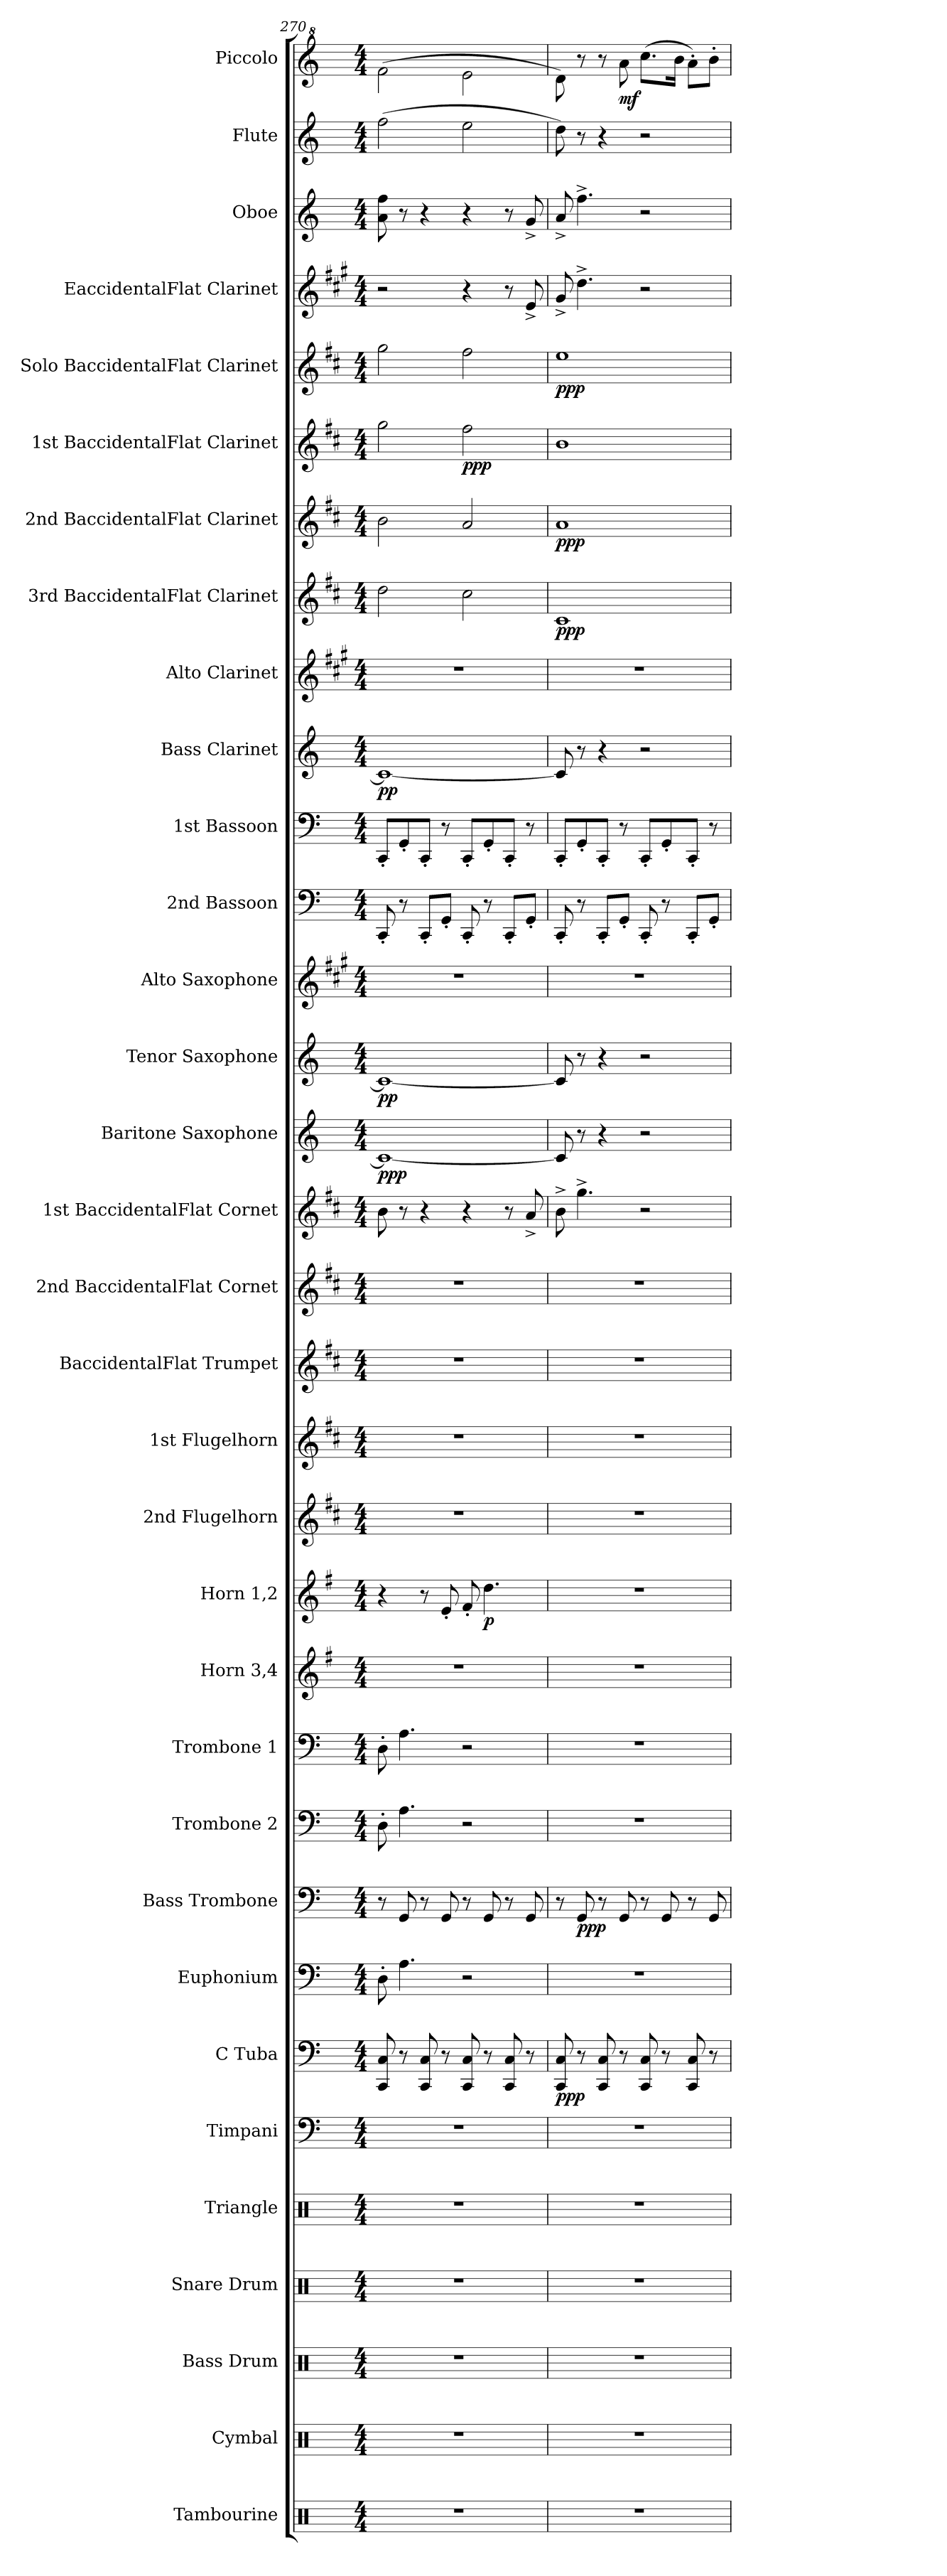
**kern	**kern	**kern	**kern	**kern	**kern	**kern	**dynam	**kern	**kern	**dynam	**kern	**kern	**kern	**kern	**dynam	**kern	**kern	**kern	**kern	**kern	**kern	**dynam	**kern	**dynam	**kern	**kern	**kern	**kern	**dynam	**kern	**kern	**dynam	**kern	**dynam	**kern	**dynam	**kern	**dynam	**kern	**kern	**kern	**kern	**dynam
*part33	*part32	*part31	*part30	*part29	*part28	*part27	*part27	*part26	*part25	*part25	*part24	*part23	*part22	*part21	*part21	*part20	*part19	*part18	*part17	*part16	*part15	*part15	*part14	*part14	*part13	*part12	*part11	*part10	*part10	*part9	*part8	*part8	*part7	*part7	*part6	*part6	*part5	*part5	*part4	*part3	*part2	*part1	*part1
*staff33	*staff32	*staff31	*staff30	*staff29	*staff28	*staff27	*staff27	*staff26	*staff25	*staff25	*staff24	*staff23	*staff22	*staff21	*staff21	*staff20	*staff19	*staff18	*staff17	*staff16	*staff15	*staff15	*staff14	*staff14	*staff13	*staff12	*staff11	*staff10	*staff10	*staff9	*staff8	*staff8	*staff7	*staff7	*staff6	*staff6	*staff5	*staff5	*staff4	*staff3	*staff2	*staff1	*staff1
*I"Tambourine	*I"Cymbal	*I"Bass Drum	*I"Snare Drum	*I"Triangle	*I"Timpani	*I"C Tuba	*	*I"Euphonium	*I"Bass Trombone	*	*I"Trombone 2	*I"Trombone 1	*I"Horn 3,4	*I"Horn 1,2	*	*I"2nd Flugelhorn	*I"1st Flugelhorn	*I"BaccidentalFlat Trumpet	*I"2nd BaccidentalFlat Cornet	*I"1st BaccidentalFlat Cornet	*I"Baritone Saxophone	*	*I"Tenor Saxophone	*	*I"Alto Saxophone	*I"2nd Bassoon	*I"1st Bassoon	*I"Bass Clarinet	*	*I"Alto Clarinet	*I"3rd BaccidentalFlat Clarinet	*	*I"2nd BaccidentalFlat Clarinet	*	*I"1st BaccidentalFlat Clarinet	*	*I"Solo BaccidentalFlat Clarinet	*	*I"EaccidentalFlat Clarinet	*I"Oboe	*I"Flute	*I"Piccolo	*
*I'Tamb.	*I'Cym.	*I'B. Dr.	*I'Sn. Dr.	*I'Trgl.	*I'Timp.	*I'C Tu.	*	*I'Eu.	*I'B. Trb.	*	*I'Trb. 2	*I'Trb. 1	*I'Hn. 3,4	*I'Hn. 1,2	*	*I'2nd Flghn.	*I'1st Flghn.	*I'BaccidentalFlat Tpt.	*I'2nd BaccidentalFlat Cnt.	*I'1st BaccidentalFlat Cnt.	*I'Bar. Sax.	*	*I'T. Sax.	*	*I'A. Sax.	*I'2nd Bsn.	*I'1st Bsn.	*I'B. Cl.	*	*I'A. Cl.	*I'3rd BaccidentalFlat Cl.	*	*I'2nd BaccidentalFlat Cl.	*	*I'1st BaccidentalFlat Cl.	*	*I'Solo BaccidentalFlat Cl.	*	*I'EaccidentalFlat Cl.	*I'Ob.	*I'Fl.	*I'Picc.	*
*clefX	*clefX	*clefX	*clefX	*clefX	*clefF4	*clefF4	*	*clefF4	*clefF4	*	*clefF4	*clefF4	*clefG2	*clefG2	*	*clefG2	*clefG2	*clefG2	*clefG2	*clefG2	*clefG2	*	*clefG2	*	*clefG2	*clefF4	*clefF4	*clefG2	*	*clefG2	*clefG2	*	*clefG2	*	*clefG2	*	*clefG2	*	*clefG2	*clefG2	*clefG2	*clefG^2	*
*	*	*	*	*	*	*	*	*	*	*	*	*	*ITrd4c7	*ITrd4c7	*	*ITrd1c2	*ITrd1c2	*ITrd1c2	*ITrd1c2	*ITrd1c2	*ITrd12c21	*	*ITrd8c14	*	*ITrd5c9	*	*	*ITrd8c14	*	*ITrd5c9	*ITrd1c2	*	*ITrd1c2	*	*ITrd1c2	*	*ITrd1c2	*	*ITrd-2c-3	*	*	*ITrd-7c-12	*
*k[]	*k[]	*k[]	*k[]	*k[]	*k[]	*k[]	*	*k[]	*k[]	*	*k[]	*k[]	*k[]	*k[]	*	*k[]	*k[]	*k[]	*k[]	*k[]	*k[]	*	*k[]	*	*k[]	*k[]	*k[]	*k[]	*	*k[]	*k[]	*	*k[]	*	*k[]	*	*k[]	*	*k[]	*k[]	*k[]	*k[]	*
*M4/4	*M4/4	*M4/4	*M4/4	*M4/4	*M4/4	*M4/4	*	*M4/4	*M4/4	*	*M4/4	*M4/4	*M4/4	*M4/4	*	*M4/4	*M4/4	*M4/4	*M4/4	*M4/4	*M4/4	*	*M4/4	*	*M4/4	*M4/4	*M4/4	*M4/4	*	*M4/4	*M4/4	*	*M4/4	*	*M4/4	*	*M4/4	*	*M4/4	*M4/4	*M4/4	*M4/4	*
=270	=270	=270	=270	=270	=270	=270	=270	=270	=270	=270	=270	=270	=270	=270	=270	=270	=270	=270	=270	=270	=270	=270	=270	=270	=270	=270	=270	=270	=270	=270	=270	=270	=270	=270	=270	=270	=270	=270	=270	=270	=270	=270	=270
!	!	!	!	!	!	!	!	!	!	!	!	!	!	!	!	!	!	!	!	!	!	!LO:DY:b	!	!LO:DY:b	!	!	!	!	!LO:DY:b	!	!	!	!	!	!	!	!	!	!	!	!	!	!
1r	1r	1r	1r	1r	1r	8CC/ 8C/	.	8D'\	8r	.	8D'\	8D'\	1r	4r	.	1r	1r	1r	1r	8a\	1C_	ppp	1C_	pp	1r	8CC'/	8CC'/L	1C_	pp	1r	2cc\	.	2a\	.	2ff\	.	2ff\	.	2r	8a\ 8ff\	(2ff\	(2fff\	.
.	.	.	.	.	.	8r	.	4.A\	8GG/	.	4.A\	4.A\	.	.	.	.	.	.	.	8r	.	.	.	.	.	8r	8GG'/	.	.	.	.	.	.	.	.	.	.	.	.	8r	.	.	.
.	.	.	.	.	.	8CC/ 8C/	.	.	8r	.	.	.	.	8r	.	.	.	.	.	4r	.	.	.	.	.	8CC'/L	8CC'/J	.	.	.	.	.	.	.	.	.	.	.	.	4r	.	.	.
.	.	.	.	.	.	8r	.	.	8GG/	.	.	.	.	8A'/	.	.	.	.	.	.	.	.	.	.	.	8GG'/J	8r	.	.	.	.	.	.	.	.	.	.	.	.	.	.	.	.
!	!	!	!	!	!	!	!	!	!	!	!	!	!	!	!	!	!	!	!	!	!	!	!	!	!	!	!	!	!	!	!	!	!	!	!	!LO:DY:b	!	!	!	!	!	!	!
.	.	.	.	.	.	8CC/ 8C/	.	2r	8r	.	2r	2r	.	8B'/	.	.	.	.	.	4r	.	.	.	.	.	8CC'/	8CC'/L	.	.	.	2b\	.	2g/	.	2ee\	ppp	2ee\	.	4r	4r	2ee\	2eee\	.
!	!	!	!	!	!	!	!	!	!	!	!	!	!	!	!LO:DY:b	!	!	!	!	!	!	!	!	!	!	!	!	!	!	!	!	!	!	!	!	!	!	!	!	!	!	!	!
.	.	.	.	.	.	8r	.	.	8GG/	.	.	.	.	4.g\	p	.	.	.	.	.	.	.	.	.	.	8r	8GG'/	.	.	.	.	.	.	.	.	.	.	.	.	.	.	.	.
.	.	.	.	.	.	8CC/ 8C/	.	.	8r	.	.	.	.	.	.	.	.	.	.	8r	.	.	.	.	.	8CC'/L	8CC'/J	.	.	.	.	.	.	.	.	.	.	.	8r	8r	.	.	.
.	.	.	.	.	.	8r	.	.	8GG/	.	.	.	.	.	.	.	.	.	.	8g^/	.	.	.	.	.	8GG'/J	8r	.	.	.	.	.	.	.	.	.	.	.	8g^/	8g^/	.	.	.
=271	=271	=271	=271	=271	=271	=271	=271	=271	=271	=271	=271	=271	=271	=271	=271	=271	=271	=271	=271	=271	=271	=271	=271	=271	=271	=271	=271	=271	=271	=271	=271	=271	=271	=271	=271	=271	=271	=271	=271	=271	=271	=271	=271
!	!	!	!	!	!	!	!LO:DY:b	!	!	!	!	!	!	!	!	!	!	!	!	!	!	!	!	!	!	!	!	!	!	!	!	!LO:DY:b	!	!LO:DY:b	!	!	!	!LO:DY:b	!	!	!	!	!
1r	1r	1r	1r	1r	1r	8CC/ 8C/	ppp	1r	8r	.	1r	1r	1r	1r	.	1r	1r	1r	1r	8a^\	8C/]	.	8C/]	.	1r	8CC'/	8CC'/L	8C/]	.	1r	1B	ppp	1g	ppp	1a	.	1dd	ppp	8b^/	8a^/	8dd\)	8ddd\)	.
!	!	!	!	!	!	!	!	!	!	!LO:DY:b	!	!	!	!	!	!	!	!	!	!	!	!	!	!	!	!	!	!	!	!	!	!	!	!	!	!	!	!	!	!	!	!	!
.	.	.	.	.	.	8r	.	.	8GG/	ppp	.	.	.	.	.	.	.	.	.	4.ff^\	8r	.	8r	.	.	8r	8GG'/	8r	.	.	.	.	.	.	.	.	.	.	4.ff^\	4.ff^\	8r	8r	.
.	.	.	.	.	.	8CC/ 8C/	.	.	8r	.	.	.	.	.	.	.	.	.	.	.	4r	.	4r	.	.	8CC'/L	8CC'/J	4r	.	.	.	.	.	.	.	.	.	.	.	.	4r	8r	.
!	!	!	!	!	!	!	!	!	!	!	!	!	!	!	!	!	!	!	!	!	!	!	!	!	!	!	!	!	!	!	!	!	!	!	!	!	!	!	!	!	!	!	!LO:DY:b
.	.	.	.	.	.	8r	.	.	8GG/	.	.	.	.	.	.	.	.	.	.	.	.	.	.	.	.	8GG'/J	8r	.	.	.	.	.	.	.	.	.	.	.	.	.	.	8aaa\	mf
.	.	.	.	.	.	8CC/ 8C/	.	.	8r	.	.	.	.	.	.	.	.	.	.	2r	2r	.	2r	.	.	8CC'/	8CC'/L	2r	.	.	.	.	.	.	.	.	.	.	2r	2r	2r	(8.cccc\L	.
.	.	.	.	.	.	8r	.	.	8GG/	.	.	.	.	.	.	.	.	.	.	.	.	.	.	.	.	8r	8GG'/	.	.	.	.	.	.	.	.	.	.	.	.	.	.	.	.
.	.	.	.	.	.	.	.	.	.	.	.	.	.	.	.	.	.	.	.	.	.	.	.	.	.	.	.	.	.	.	.	.	.	.	.	.	.	.	.	.	.	16bbb\Jk	.
.	.	.	.	.	.	8CC/ 8C/	.	.	8r	.	.	.	.	.	.	.	.	.	.	.	.	.	.	.	.	8CC'/L	8CC'/J	.	.	.	.	.	.	.	.	.	.	.	.	.	.	8aaa'\L)	.
.	.	.	.	.	.	8r	.	.	8GG/	.	.	.	.	.	.	.	.	.	.	.	.	.	.	.	.	8GG'/J	8r	.	.	.	.	.	.	.	.	.	.	.	.	.	.	8bbb'\J	.
=	=	=	=	=	=	=	=	=	=	=	=	=	=	=	=	=	=	=	=	=	=	=	=	=	=	=	=	=	=	=	=	=	=	=	=	=	=	=	=	=	=	=	=
*-	*-	*-	*-	*-	*-	*-	*-	*-	*-	*-	*-	*-	*-	*-	*-	*-	*-	*-	*-	*-	*-	*-	*-	*-	*-	*-	*-	*-	*-	*-	*-	*-	*-	*-	*-	*-	*-	*-	*-	*-	*-	*-	*-
